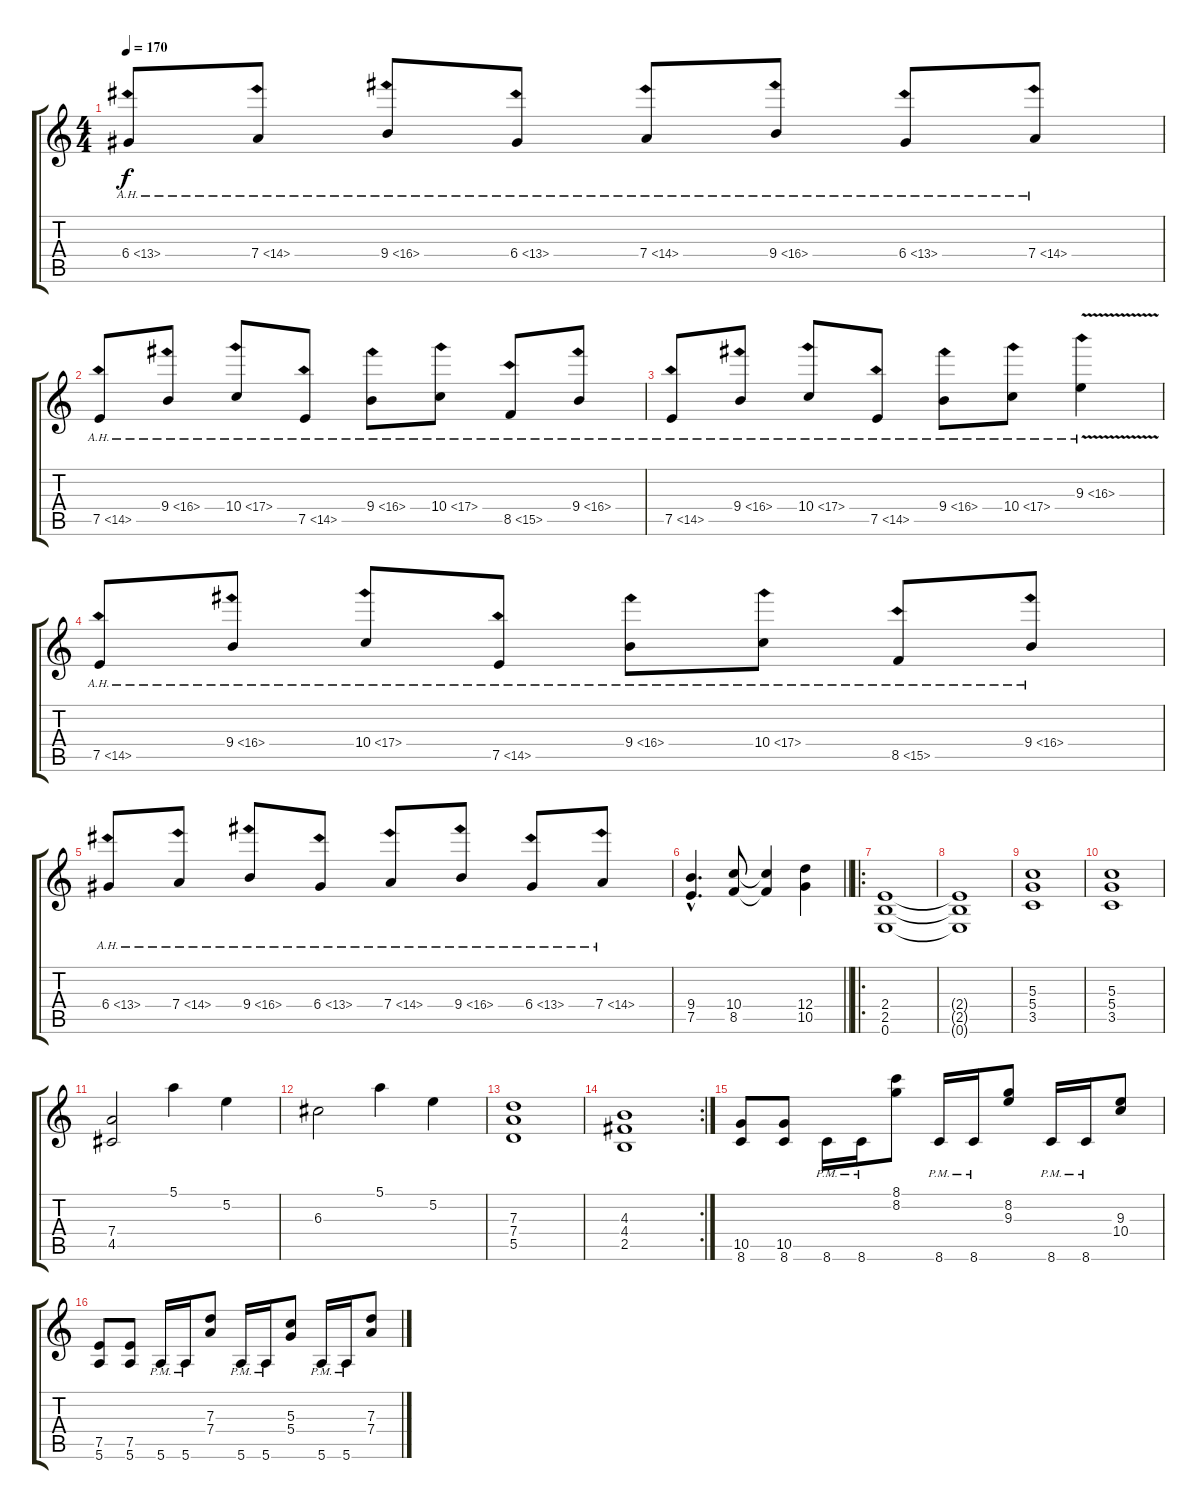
\track "" {instrument distortionguitar}
\staff {score tabs}
\tuning (E4 B3 G3 D3 A2 E2) {hide}
\ts (4 4)
\tempo 170
\clef g2
\ks c
6.4{ah 7}.8{dy f} 7.4{ah 7}.8 9.4{ah 7}.8 6.4{ah 7}.8 7.4{ah 7}.8 9.4{ah 7}.8 6.4{ah 7}.8 7.4{ah 7}.8 |
7.5{ah 7}.8 9.4{ah 7}.8 10.4{ah 7}.8 7.5{ah 7}.8 9.4{ah 7}.8 10.4{ah 7}.8 8.5{ah 7}.8 9.4{ah 7}.8 |
7.5{ah 7}.8 9.4{ah 7}.8 10.4{ah 7}.8 7.5{ah 7}.8 9.4{ah 7}.8 10.4{ah 7}.8 9.3{ah 7 v}.4 |
7.5{ah 7}.8 9.4{ah 7}.8 10.4{ah 7}.8 7.5{ah 7}.8 9.4{ah 7}.8 10.4{ah 7}.8 8.5{ah 7}.8 9.4{ah 7}.8 |
6.4{ah 7}.8 7.4{ah 7}.8 9.4{ah 7}.8 6.4{ah 7}.8 7.4{ah 7}.8 9.4{ah 7}.8 6.4{ah 7}.8 7.4{ah 7}.8 |
\barLineRight lightlight
(9.4{hac} 7.5{hac}).4{d} (10.4 8.5).8 (10.4{t} 8.5{t}).4 (12.4 10.5).4 |
\ro
(2.4 2.5 0.6).1 |
(2.4{t} 2.5{t} 0.6{t}).1 |
(5.3 5.4 3.5).1 |
(5.3 5.4 3.5).1 |
(7.4 4.5).2 5.1.4 5.2.4 |
6.3.2 5.1.4 5.2.4 |
(7.3 7.4 5.5).1 |
\rc 2
(4.3 4.4 2.5).1 |
(10.5 8.6).8 (10.5 8.6).8 8.6{pm}.16 8.6{pm}.16 (8.1 8.2).8 8.6{pm}.16 8.6{pm}.16 (8.2 9.3).8 8.6{pm}.16 8.6{pm}.16 (9.3 10.4).8 |
(7.5 5.6).8 (7.5 5.6).8 5.6{pm}.16 5.6{pm}.16 (7.3 7.4).8 5.6{pm}.16 5.6{pm}.16 (5.3 5.4).8 5.6{pm}.16 5.6{pm}.16 (7.3 7.4).8
